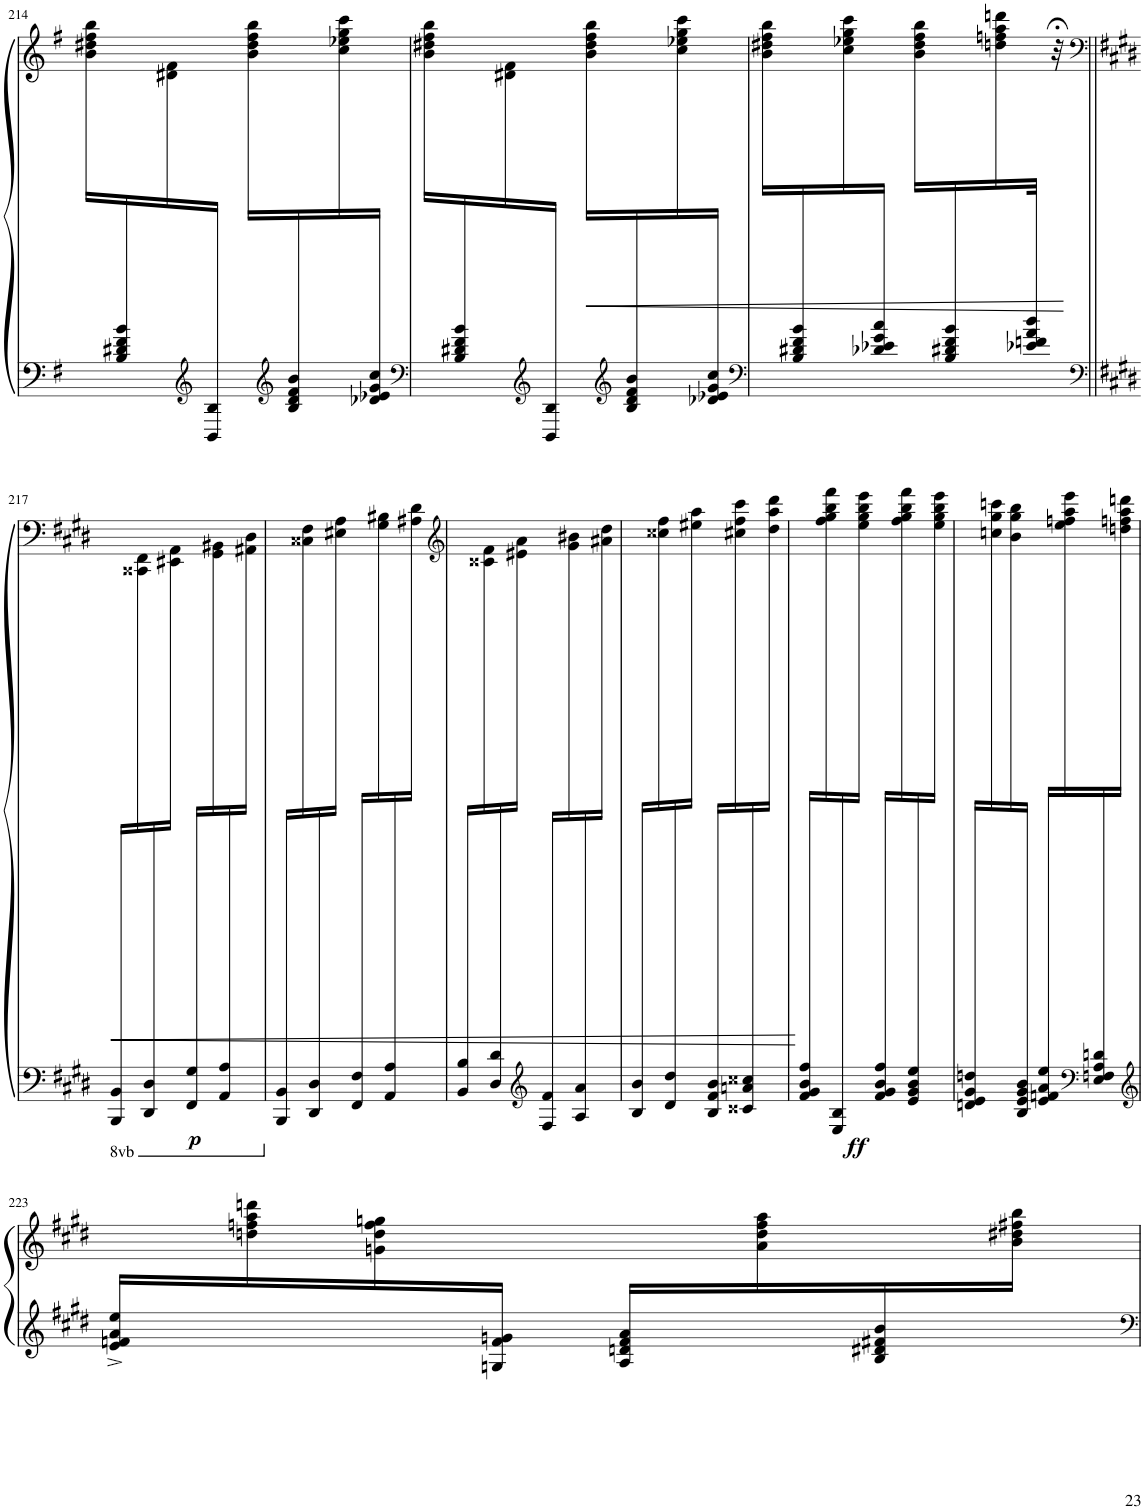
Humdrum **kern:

**kern	**kern	**dynam
*part1	*part1	*part1
*staff2	*staff1	*staff1/2
*I"Piano	*	*
!!LO:PB:g=z
*clefF4	*clefG2	*
*k[f#]	*k[f#]	*
*M2/4	*M2/4	*
=214	=214	=214
*^	*	*
16ryy	2ryy	16b\ 16dd#X\ 16ff#\ 16bb\LL	.
16B/ 16d#X/ 16f#/ 16b/	.	16ryy	.
16ryy	.	16d#X\ 16f#\	.
*clefG2	*	*	*
16BB/ 16B/JJ	.	16ryy	.
16ryy	.	16b\ 16dd#\ 16ff#\ 16bb\LL	.
*clefG2	*	*	*
16B/ 16d#/ 16f#/ 16b/	.	16ryy	.
16ryy	.	16cc\ 16ee-X\ 16gg\ 16ccc\	.
16d-X/ 16e-X/ 16g/ 16cc/JJ	.	16ryy	.
=215	=215	=215	=215
*clefF4	*	*	*
16ryy	2ryy	16b\ 16dd#X\ 16ff#\ 16bb\LL	.
16B/ 16d#X/ 16f#/ 16b/	.	16ryy	.
16ryy	.	16d#X\ 16f#\	.
*clefG2	*	*	*
16BB/ 16B/JJ	.	16ryy	.
!	!	!	!LO:HP:b
16ryy	.	16b\ 16dd#\ 16ff#\ 16bb\LL	<
*clefG2	*	*	*
16B/ 16d#/ 16f#/ 16b/	.	16ryy	.
16ryy	.	16cc\ 16ee-X\ 16gg\ 16ccc\	.
16d-X/ 16e-X/ 16g/ 16cc/JJ	.	16ryy	.
*v	*v	*	*
.	.	[
=216	=216	=216
*clefF4	*	*
*^	*	*
16ryy	2ryy	16b\ 16dd#X\ 16ff#\ 16bb\LL	.
16B/ 16d#X/ 16f#/ 16b/	.	16ryy	.
16ryy	.	16cc\ 16ee-X\ 16gg\ 16ccc\	.
16d-X/ 16e-X/ 16g/ 16cc/JJ	.	16ryy	.
16ryy	.	16b\ 16dd#\ 16ff#\ 16bb\LL	.
16B/ 16d#X/ 16f#/ 16b/	.	16ryy	.
16ryy	.	16ddn\ 16ffn\ 16aa\ 16dddn\	.
32e-X/ 32fn/ 32a/ 32dd/JJk	.	32ryy	.
32ryy	.	32r;<	.
*v	*v	*	*
!!LO:LB:g=z
=217||	=217||	=217||
*clefF4	*clefF4	*
*k[f#c#g#d#]	*k[f#c#g#d#]	*
*8ba	*	*
!	!	!LO:HP:b
*	*^	*
!	!	!	!LO:DY:n=1:b=2
16BBBB/ 16BBB/LL	2ryy	16ryy	< p
16ryy	.	16CCC##X\ 16FFF#\	.
16DDD#/ 16DD#/	.	16ryy	.
16ryy	.	16EEE#X\ 16AAA\JJ	.
16FFF#/ 16GG#/LL	.	16ryy	.
16ryy	.	16GGG#\ 16BBB#X\	.
16AAA/ 16AA/	.	16ryy	.
16ryy	.	16AAA#X\ 16DD#\JJ	.
*	*v	*v	*
.	.	[
=218	=218	=218
*	*X8ba	*
*	*^	*
16BBB/ 16BB/LL	2ryy	16ryy	.
16ryy	.	16C##X\ 16F#\	.
16DD#/ 16D#/	.	16ryy	.
16ryy	.	16E#X\ 16A\JJ	.
16FF#/ 16F#/LL	.	16ryy	.
16ryy	.	16G#\ 16B#X\	.
16AA/ 16A/	.	16ryy	.
16ryy	.	16A#X\ 16d#\JJ	.
=219	=219	=219	=219
*	*clefG2	*	*
16BB/ 16B/LL	2ryy	16ryy	.
16ryy	.	16c##X\ 16f#\	.
16D#/ 16d#/	.	16ryy	.
16ryy	.	16e#X\ 16a\JJ	.
*clefG2	*	*	*
16F#/ 16f#/LL	.	16ryy	.
16ryy	.	16g#\ 16b#X\	.
16A/ 16a/	.	16ryy	.
16ryy	.	16a#X\ 16dd#\JJ	.
=220	=220	=220	=220
16B/ 16b/LL	2ryy	16ryy	.
16ryy	.	16cc##X\ 16ff#\	.
16d#/ 16dd#/	.	16ryy	.
16ryy	.	16ee#X\ 16aa\JJ	.
16B/ 16f#/ 16b/LL	.	16ryy	.
16ryy	.	16cc#X\ 16ff#\ 16ccc#\	.
16c##X/ 16an/ 16cc##X/	.	16ryy	.
16ryy	.	16dd#\ 16aa\ 16ddd#\JJ	.
=221	=221	=221	=221
!	!	!	!LO:DY:b=2
16f#/ 16g#/ 16b/ 16ff#/LL	2ryy	16ryy	ff
16ryy	.	16ff#\ 16gg#\ 16bb\ 16fff#\	.
16E/ 16B/	.	16ryy	.
16ryy	.	16ee\ 16gg#\ 16bb\ 16eee\JJ	.
16f#/ 16g#/ 16b/ 16ff#/LL	.	16ryy	.
16ryy	.	16ff#\ 16gg#\ 16bb\ 16fff#\	.
16e/ 16g#/ 16b/ 16ee/	.	16ryy	.
16ryy	.	16ee\ 16gg#\ 16bb\ 16eee\JJ	.
=222	=222	=222	=222
16dn/ 16e/ 16g#/ 16ddn/LL	2ryy	16ryy	.
8ryy	.	16ccn\ 16gg#\ 16cccn\	.
.	.	16b\ 16gg#\ 16bb\	.
16B/ 16e/ 16g#/ 16b/JJ	.	8ryy	.
16e/ 16fn/ 16a/ 16ee/LL	.	.	.
16ryy	.	16ee\ 16ffn\ 16aa\ 16eee\	.
*clefF4	*	*	*
16E/ 16Fn/ 16A/ 16dn/	.	16ryy	.
16ryy	.	16ddn\ 16ffn\ 16aa\ 16dddn\JJ	.
*	*v	*v	*
!!LO:LB:g=z
=223	=223	=223
*clefG2	*	*
*^	*	*
16e/^ 16fn/^ 16a/^ 16ee/^LL	2ryy	16ryy	.
8ryy	.	16ddn\ 16ffn\ 16aa\ 16dddn\	.
.	.	16gn\ 16dd\ 16ff\ 16ggn\	.
16Gn/ 16f/ 16gn/JJ	.	8ryy	.
16A/ 16dn/ 16f/ 16a/LL	.	.	.
16ryy	.	16a\ 16dd\ 16ff\ 16aa\	.
16B/ 16d#X/ 16f#X/ 16b/	.	16ryy	.
16ryy	.	16b\ 16dd#X\ 16ff#X\ 16bb\JJ	.
*v	*v	*	*
=	=	=
*-	*-	*-
